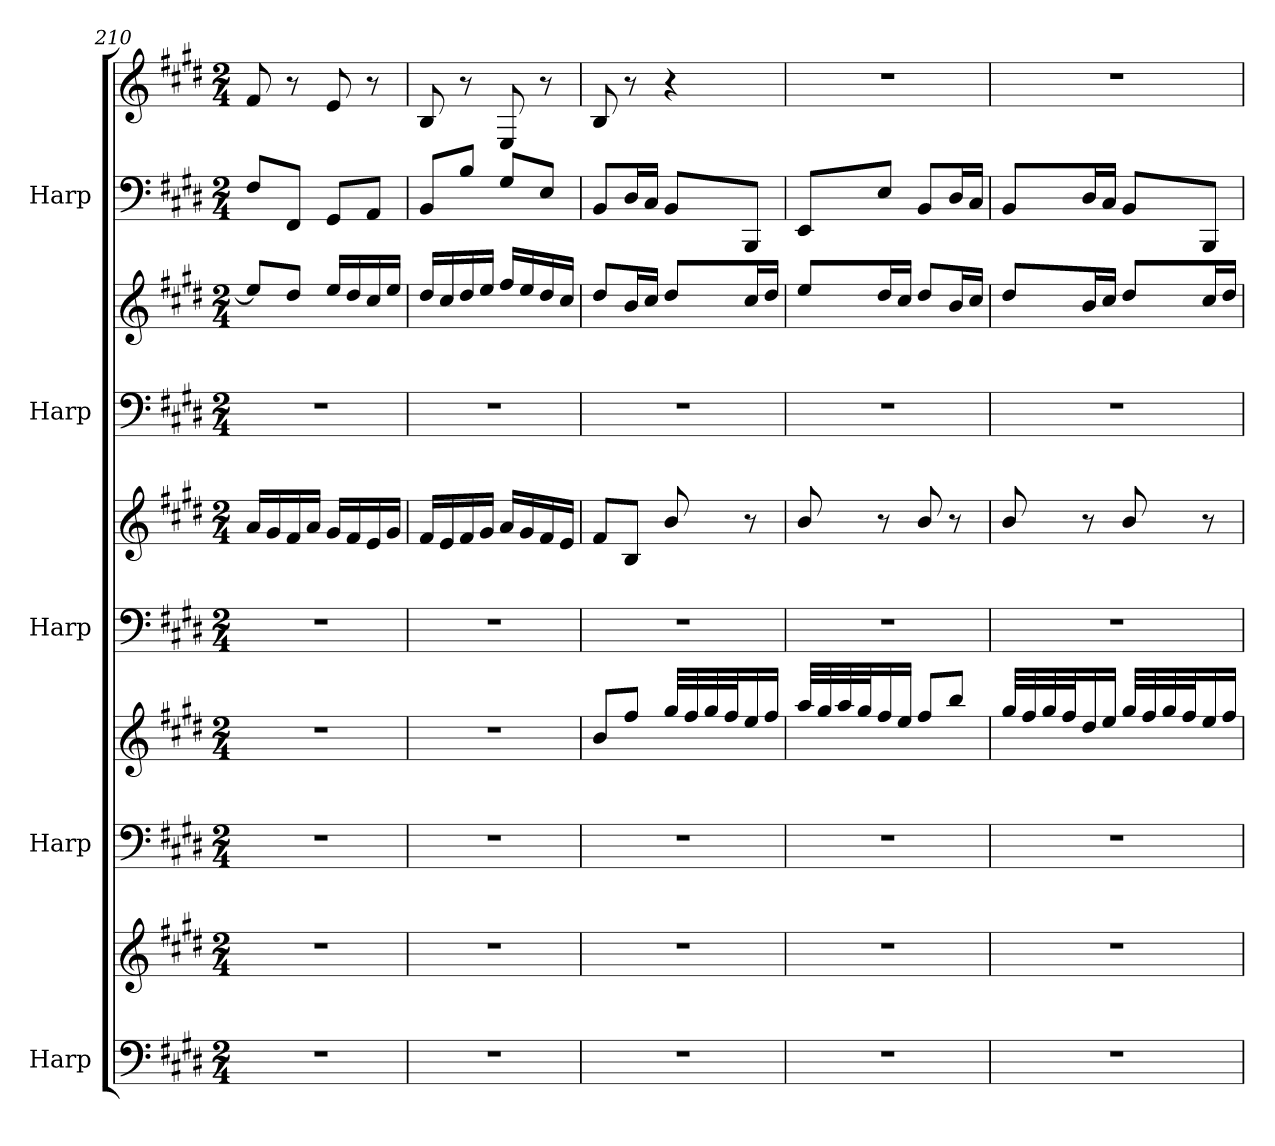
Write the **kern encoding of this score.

**kern	**kern	**kern	**kern	**kern	**kern	**kern	**kern	**kern	**kern
*part5	*part5	*part4	*part4	*part3	*part3	*part2	*part2	*part1	*part1
*staff10	*staff9	*staff8	*staff7	*staff6	*staff5	*staff4	*staff3	*staff2	*staff1
*I"Harp	*	*I"Harp	*	*I"Harp	*	*I"Harp	*	*I"Harp	*
*I'Hp	*	*I'Hp	*	*I'Hp	*	*I'Hp	*	*I'Hp	*
*clefF4	*clefG2	*clefF4	*clefG2	*clefF4	*clefG2	*clefF4	*clefG2	*clefF4	*clefG2
*k[f#c#g#d#]	*k[f#c#g#d#]	*k[f#c#g#d#]	*k[f#c#g#d#]	*k[f#c#g#d#]	*k[f#c#g#d#]	*k[f#c#g#d#]	*k[f#c#g#d#]	*k[f#c#g#d#]	*k[f#c#g#d#]
*M2/4	*M2/4	*M2/4	*M2/4	*M2/4	*M2/4	*M2/4	*M2/4	*M2/4	*M2/4
=210	=210	=210	=210	=210	=210	=210	=210	=210	=210
2r	2r	2r	2r	2r	16a/LL	2r	8ee/L]	8F#/L	8f#/
.	.	.	.	.	16g#/	.	.	.	.
.	.	.	.	.	16f#/	.	8dd#/J	8FF#/J	8r
.	.	.	.	.	16a/JJ	.	.	.	.
.	.	.	.	.	16g#/LL	.	16ee/LL	8GG#/L	8e/
.	.	.	.	.	16f#/	.	16dd#/	.	.
.	.	.	.	.	16e/	.	16cc#/	8AA/J	8r
.	.	.	.	.	16g#/JJ	.	16ee/JJ	.	.
=211	=211	=211	=211	=211	=211	=211	=211	=211	=211
2r	2r	2r	2r	2r	16f#/LL	2r	16dd#/LL	8BB/L	8B/
.	.	.	.	.	16e/	.	16cc#/	.	.
.	.	.	.	.	16f#/	.	16dd#/	8B/J	8r
.	.	.	.	.	16g#/JJ	.	16ee/JJ	.	.
.	.	.	.	.	16a/LL	.	16ff#/LL	8G#/L	8E/
.	.	.	.	.	16g#/	.	16ee/	.	.
.	.	.	.	.	16f#/	.	16dd#/	8E/J	8r
.	.	.	.	.	16e/JJ	.	16cc#/JJ	.	.
=212	=212	=212	=212	=212	=212	=212	=212	=212	=212
2r	2r	2r	8b/L	2r	8f#/L	2r	8dd#/L	8BB/L	8B/
.	.	.	8ff#/J	.	8B/J	.	16b/L	16D#/L	8r
.	.	.	.	.	.	.	16cc#/JJ	16C#/JJ	.
.	.	.	32gg#/LLL	.	8b/	.	8dd#/L	8BB/L	4r
.	.	.	32ff#/	.	.	.	.	.	.
.	.	.	32gg#/	.	.	.	.	.	.
.	.	.	32ff#/J	.	.	.	.	.	.
.	.	.	16ee/	.	8r	.	16cc#/L	8BBB/J	.
.	.	.	16ff#/JJ	.	.	.	16dd#/JJ	.	.
!!LO:PB:g=z
=213	=213	=213	=213	=213	=213	=213	=213	=213	=213
2r	2r	2r	32aa/LLL	2r	8b/	2r	8ee/L	8EE/L	2r
.	.	.	32gg#/	.	.	.	.	.	.
.	.	.	32aa/	.	.	.	.	.	.
.	.	.	32gg#/J	.	.	.	.	.	.
.	.	.	16ff#/	.	8r	.	16dd#/L	8E/J	.
.	.	.	16ee/JJ	.	.	.	16cc#/JJ	.	.
.	.	.	8ff#/L	.	8b/	.	8dd#/L	8BB/L	.
.	.	.	8bb/J	.	8r	.	16b/L	16D#/L	.
.	.	.	.	.	.	.	16cc#/JJ	16C#/JJ	.
=214	=214	=214	=214	=214	=214	=214	=214	=214	=214
2r	2r	2r	32gg#/LLL	2r	8b/	2r	8dd#/L	8BB/L	2r
.	.	.	32ff#/	.	.	.	.	.	.
.	.	.	32gg#/	.	.	.	.	.	.
.	.	.	32ff#/J	.	.	.	.	.	.
.	.	.	16dd#/	.	8r	.	16b/L	16D#/L	.
.	.	.	16ee/JJ	.	.	.	16cc#/JJ	16C#/JJ	.
.	.	.	32gg#/LLL	.	8b/	.	8dd#/L	8BB/L	.
.	.	.	32ff#/	.	.	.	.	.	.
.	.	.	32gg#/	.	.	.	.	.	.
.	.	.	32ff#/J	.	.	.	.	.	.
.	.	.	16ee/	.	8r	.	16cc#/L	8BBB/J	.
.	.	.	16ff#/JJ	.	.	.	16dd#/JJ	.	.
=	=	=	=	=	=	=	=	=	=
*-	*-	*-	*-	*-	*-	*-	*-	*-	*-
